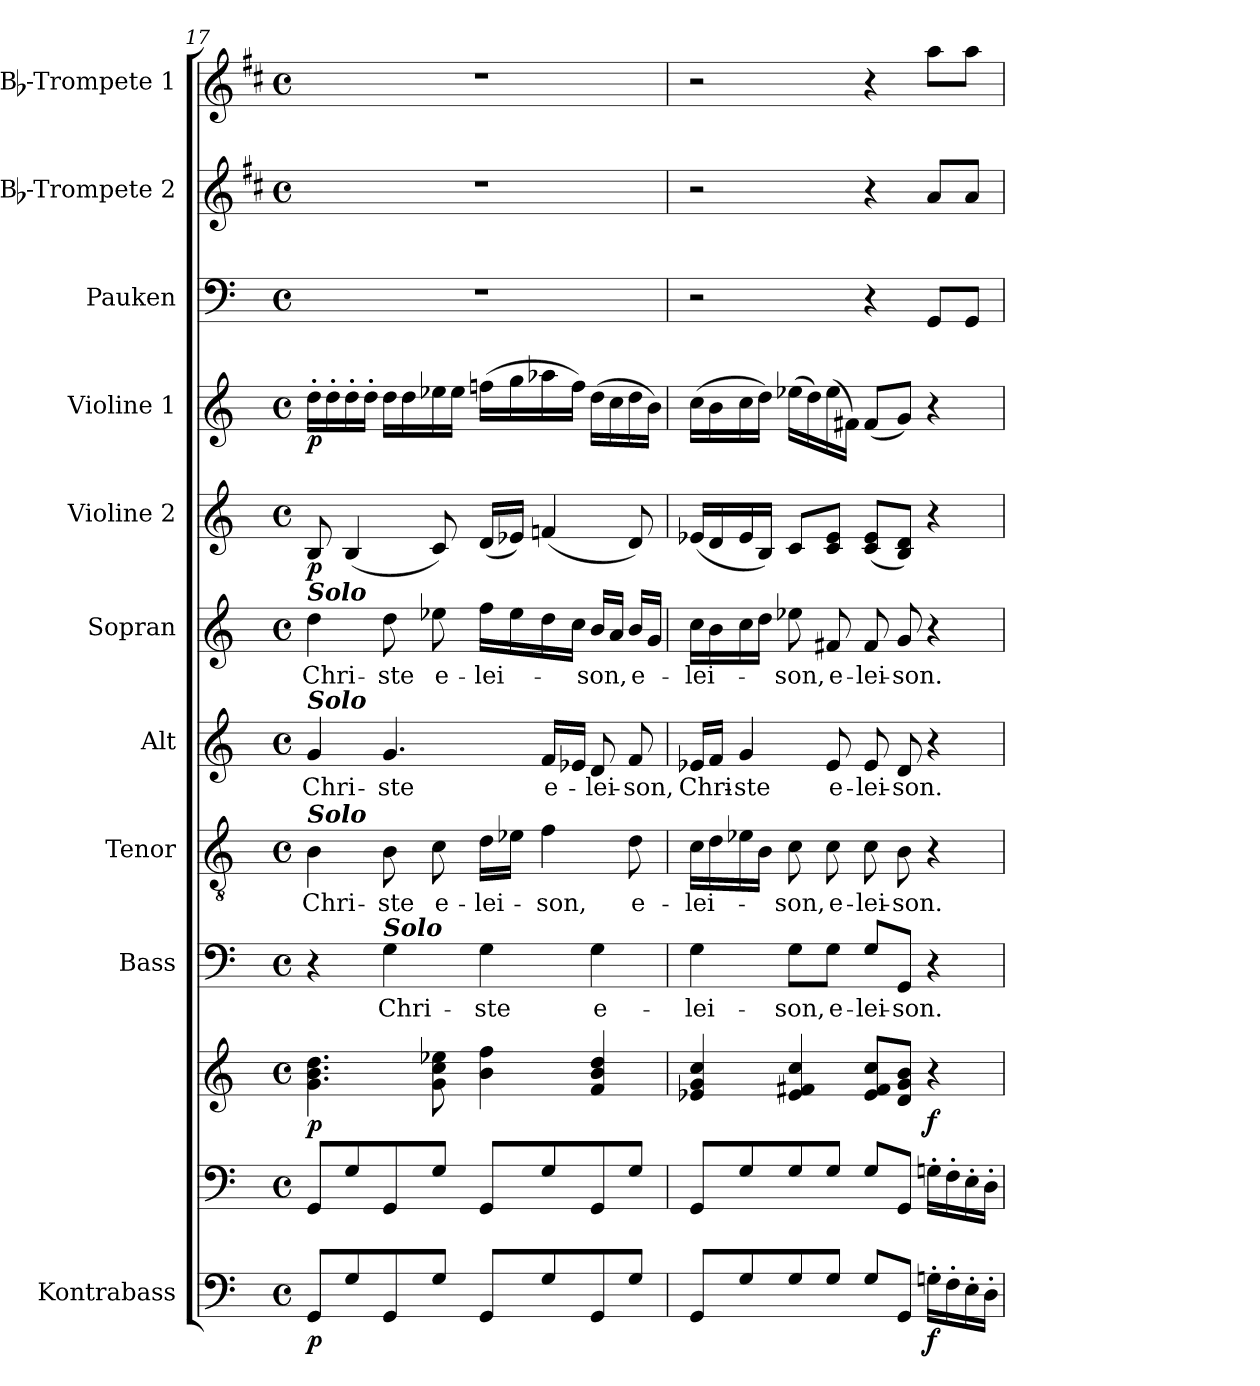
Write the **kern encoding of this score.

**kern	**dynam	**kern	**kern	**dynam	**kern	**text	**kern	**text	**kern	**text	**kern	**text	**kern	**dynam	**kern	**dynam	**kern	**kern	**kern
*part11	*part11	*part10	*part10	*part10	*part9	*part9	*part8	*part8	*part7	*part7	*part6	*part6	*part5	*part5	*part4	*part4	*part3	*part2	*part1
*staff12	*staff12	*staff11	*staff10	*staff10/11	*staff9	*staff9	*staff8	*staff8	*staff7	*staff7	*staff6	*staff6	*staff5	*staff5	*staff4	*staff4	*staff3	*staff2	*staff1
*I"Kontrabass	*	*	*	*	*I"Bass	*	*I"Tenor	*	*I"Alt	*	*I"Sopran	*	*I"Violine 2	*	*I"Violine 1	*	*I"Pauken	*I"Bb-Trompete 2	*I"Bb-Trompete 1
*I'Kb.	*	*	*	*	*I'B.	*	*I'T.	*	*I'A.	*	*I'S.	*	*I'Vl. 2	*	*I'Vl. 1	*	*I'Pk.	*I'Bb Trp. 2	*I'Bb Trp. 1
*clefF4	*	*clefF4	*clefG2	*	*clefF4	*	*clefGv2	*	*clefG2	*	*clefG2	*	*clefG2	*	*clefG2	*	*clefF4	*clefG2	*clefG2
*ITrd7c12	*	*	*	*	*	*	*	*	*	*	*	*	*	*	*	*	*	*ITrd1c2	*ITrd1c2
*k[]	*	*k[]	*k[]	*	*k[]	*	*k[]	*	*k[]	*	*k[]	*	*k[]	*	*k[]	*	*k[]	*k[]	*k[]
*C:	*	*C:	*C:	*	*C:	*	*C:	*	*C:	*	*C:	*	*C:	*	*C:	*	*C:	*C:	*C:
*M4/4	*	*M4/4	*M4/4	*	*M4/4	*	*M4/4	*	*M4/4	*	*M4/4	*	*M4/4	*	*M4/4	*	*M4/4	*M4/4	*M4/4
*met(c)	*	*met(c)	*met(c)	*	*met(c)	*	*met(c)	*	*met(c)	*	*met(c)	*	*met(c)	*	*met(c)	*	*met(c)	*met(c)	*met(c)
=17	=17	=17	=17	=17	=17	=17	=17	=17	=17	=17	=17	=17	=17	=17	=17	=17	=17	=17	=17
!	!	!	!	!	!	!	!	!	!	!	!LO:TX:a:Bi:t=Solo	!	!	!	!	!	!	!	!
!	!	!	!	!	!	!	!	!	!LO:TX:a:Bi:t=Solo	!	!	!	!	!	!	!	!	!	!
!	!	!	!	!	!	!	!LO:TX:a:Bi:t=Solo	!	!	!	!	!	!	!	!	!	!	!	!
!	!LO:DY:b	!	!	!LO:DY:b	!	!	!	!LO:LY:b	!	!LO:LY:b	!	!LO:LY:b	!	!LO:DY:b	!	!LO:DY:b	!	!	!
8GGG/L	p	8GG/L	4.g\ 4.b\ 4.dd\	p	4r	.	4B\	Chri-	4g/	Chri-	4dd\	Chri-	8B/	p	16dd'>\LL	p	1r	1r	1r
.	.	.	.	.	.	.	.	.	.	.	.	.	.	.	16dd'>\	.	.	.	.
8GG/	.	8G/	.	.	.	.	.	.	.	.	.	.	(<4B/	.	16dd'>\	.	.	.	.
.	.	.	.	.	.	.	.	.	.	.	.	.	.	.	16dd'>\JJ	.	.	.	.
!	!	!	!	!	!LO:TX:a:Bi:t=Solo	!	!	!	!	!	!	!	!	!	!	!	!	!	!
!	!	!	!	!	!	!LO:LY:b	!	!LO:LY:b	!	!LO:LY:b	!	!LO:LY:b	!	!	!	!	!	!	!
8GGG/	.	8GG/	.	.	4G\	Chri-	8B\	-ste	4.g/	-ste	8dd\	-ste	.	.	16dd\LL	.	.	.	.
.	.	.	.	.	.	.	.	.	.	.	.	.	.	.	16dd\	.	.	.	.
!	!	!	!	!	!	!	!	!LO:LY:b	!	!	!	!LO:LY:b	!	!	!	!	!	!	!
8GG/J	.	8G/J	8g\ 8cc\ 8ee-X\	.	.	.	8c\	e-	.	.	8ee-X\	e-	8c/)	.	16ee-X\	.	.	.	.
.	.	.	.	.	.	.	.	.	.	.	.	.	.	.	16ee-\JJ	.	.	.	.
!	!	!	!	!	!	!LO:LY:b	!	!LO:LY:b	!	!	!	!LO:LY:b	!	!	!	!	!	!	!
8GGG/L	.	8GG/L	4b\ 4ff\	.	4G\	-ste	16d\LL	-lei-	.	.	16ff\LL	-lei-	(<16d/LL	.	(>16ffn\LL	.	.	.	.
.	.	.	.	.	.	.	16e-X\JJ	.	.	.	16ee-\	.	16e-X/JJ)	.	16gg\	.	.	.	.
!	!	!	!	!	!	!	!	!LO:LY:b	!	!LO:LY:b	!	!	!	!	!	!	!	!	!
8GG/	.	8G/	.	.	.	.	4f\	-son,	16f/LL	e-	16dd\	.	(<4fn/	.	16aa-X\	.	.	.	.
.	.	.	.	.	.	.	.	.	16e-X/JJ	.	16cc\JJ	.	.	.	16ff\JJ)	.	.	.	.
!	!	!	!	!	!	!LO:LY:b	!	!	!	!LO:LY:b	!	!LO:LY:b	!	!	!	!	!	!	!
8GGG/	.	8GG/	4f/ 4b/ 4dd/	.	4G\	e-	.	.	8d/	-lei-	16b/LL	-son,	.	.	(>16dd\LL	.	.	.	.
.	.	.	.	.	.	.	.	.	.	.	16a/JJ	.	.	.	16cc\	.	.	.	.
!	!	!	!	!	!	!	!	!LO:LY:b	!	!LO:LY:b	!	!LO:LY:b	!	!	!	!	!	!	!
8GG/J	.	8G/J	.	.	.	.	8d\	e-	8f/	-son,	16b/LL	e-	8d/)	.	16dd\	.	.	.	.
.	.	.	.	.	.	.	.	.	.	.	16g/JJ	.	.	.	16b\JJ)	.	.	.	.
=18	=18	=18	=18	=18	=18	=18	=18	=18	=18	=18	=18	=18	=18	=18	=18	=18	=18	=18	=18
!	!	!	!	!	!	!LO:LY:b	!	!LO:LY:b	!	!LO:LY:b	!	!LO:LY:b	!	!	!	!	!	!	!
8GGG/L	.	8GG/L	4e-X/ 4g/ 4cc/	.	4G\	-lei-	16c\LL	-lei-	16e-X/LL	Chri-	16cc\LL	-lei-	(<16e-X/LL	.	(>16cc\LL	.	2r	2r	2r
.	.	.	.	.	.	.	16d\	.	16f/JJ	.	16b\	.	16d/	.	16b\	.	.	.	.
!	!	!	!	!	!	!	!	!	!	!LO:LY:b	!	!	!	!	!	!	!	!	!
8GG/	.	8G/	.	.	.	.	16e-X\	.	4g/	-ste	16cc\	.	16e-/	.	16cc\	.	.	.	.
.	.	.	.	.	.	.	16B\JJ	.	.	.	16dd\JJ	.	16B/JJ)	.	16dd\JJ)	.	.	.	.
!	!	!	!	!	!	!LO:LY:b	!	!LO:LY:b	!	!	!	!LO:LY:b	!	!	!	!	!	!	!
8GG/	.	8G/	4e-/ 4f#X/ 4cc/	.	8G\L	-son,	8c\	-son,	.	.	8ee-X\	-son,	8c/L	.	(>16ee-X\LL	.	.	.	.
.	.	.	.	.	.	.	.	.	.	.	.	.	.	.	16dd\)	.	.	.	.
!	!	!	!	!	!	!LO:LY:b	!	!LO:LY:b	!	!LO:LY:b	!	!LO:LY:b	!	!	!	!	!	!	!
8GG/J	.	8G/J	.	.	8G\J	e-	8c\	e-	8e-/	e-	8f#X/	e-	8c/ 8e-/J	.	(>16ee-\	.	.	.	.
.	.	.	.	.	.	.	.	.	.	.	.	.	.	.	16f#X\JJ)	.	.	.	.
!	!	!	!	!	!	!LO:LY:b	!	!LO:LY:b	!	!LO:LY:b	!	!LO:LY:b	!	!	!	!	!	!	!
8GG/L	.	8G/L	8e-/ 8f#/ 8cc/L	.	8G/L	-lei-	8c\	-lei-	8e-/	-lei-	8f#/	-lei-	(<8c/ 8e-/L	.	(<8f#/L	.	4r	4r	4r
!	!	!	!	!	!	!LO:LY:b	!	!LO:LY:b	!	!LO:LY:b	!	!LO:LY:b	!	!	!	!	!	!	!
8GGG/J	.	8GG/J	8d/ 8g/ 8b/J	.	8GG/J	-son.	8B\	-son.	8d/	-son.	8g/	-son.	8B/ 8d/J)	.	8g/J)	.	.	.	.
!	!LO:DY:b	!	!	!LO:DY:b	!	!	!	!	!	!	!	!	!	!	!	!	!	!	!
16GGn'>\LL	f	16Gn'>\LL	4r	f	4r	.	4r	.	4r	.	4r	.	4r	.	4r	.	8GG/L	8g/L	8gg\L
16FF'>\	.	16F'>\	.	.	.	.	.	.	.	.	.	.	.	.	.	.	.	.	.
16EE'>\	.	16E'>\	.	.	.	.	.	.	.	.	.	.	.	.	.	.	8GG/J	8g/J	8gg\J
16DD'>\JJ	.	16D'>\JJ	.	.	.	.	.	.	.	.	.	.	.	.	.	.	.	.	.
=	=	=	=	=	=	=	=	=	=	=	=	=	=	=	=	=	=	=	=
*-	*-	*-	*-	*-	*-	*-	*-	*-	*-	*-	*-	*-	*-	*-	*-	*-	*-	*-	*-
